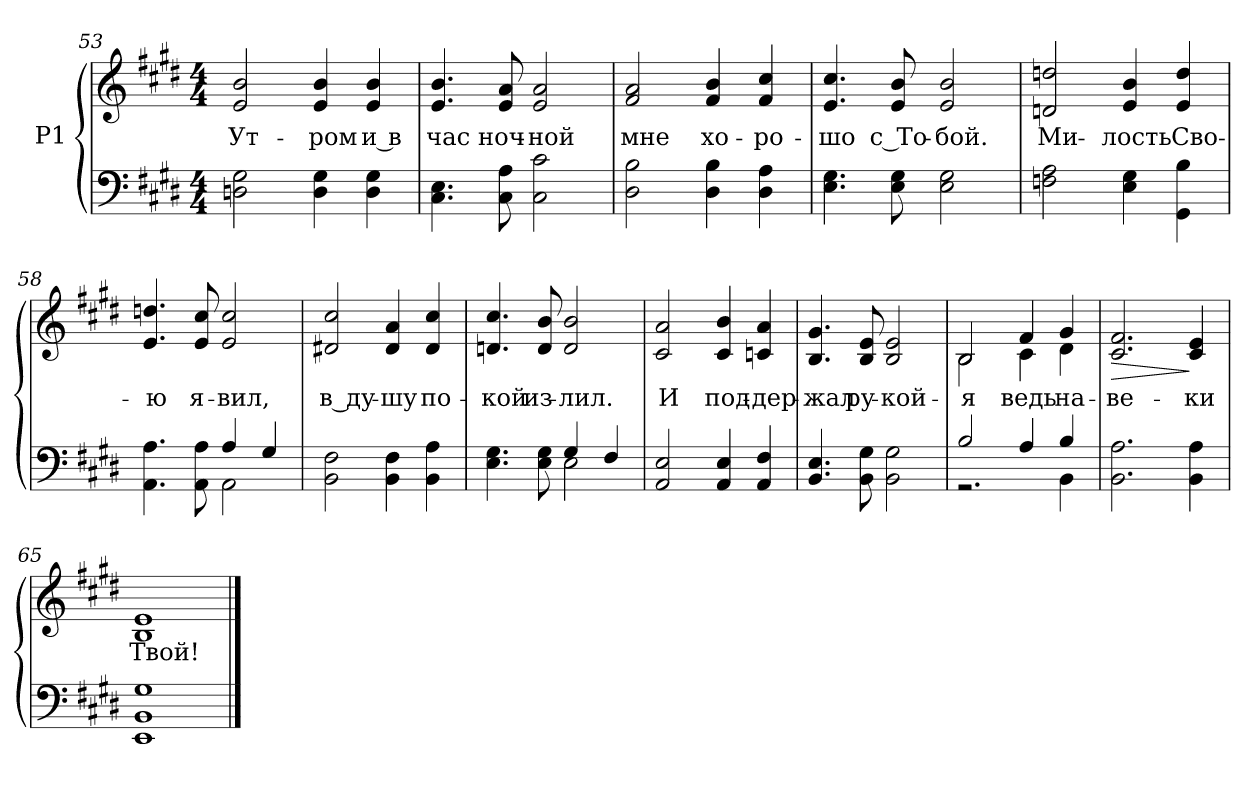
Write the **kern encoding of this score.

**kern	**kern	**text	**dynam
*part1	*part1	*part1	*part1
*staff2	*staff1	*staff1	*staff1/2
*I"P1	*	*	*
*clefF4	*clefG2	*	*
*k[f#c#g#d#]	*k[f#c#g#d#]	*	*
*E:	*E:	*	*
*M4/4	*M4/4	*	*
=53	=53	=53	=53
!	!	!LO:LY:b:color=#000000	!
2Dni\ 2G#i	2ei/ 2bi	Ут-	.
!	!	!LO:LY:b:color=#000000	!
4Di\ 4G#i	4ei/ 4bi	-ром	.
!	!	!LO:LY:b:color=#000000	!
4Di\ 4G#i	4ei/ 4bi	и в	.
=54	=54	=54	=54
!	!	!LO:LY:b:color=#000000	!
4.C#i\ 4.Ei	4.ei/ 4.bi	час	.
!	!	!LO:LY:b:color=#000000	!
8C#i\ 8Ai	8ei/ 8ai	ноч-	.
!	!	!LO:LY:b:color=#000000	!
2C#i\ 2c#i	2ei/ 2ai	-ной	.
=55	=55	=55	=55
!	!	!LO:LY:b:color=#000000	!
2D#i\ 2Bi	2f#i/ 2ai	мне	.
!	!	!LO:LY:b:color=#000000	!
4D#i\ 4Bi	4f#i/ 4bi	хо-	.
!	!	!LO:LY:b:color=#000000	!
4D#i\ 4Ai	4f#i/ 4cc#i	-ро-	.
=56	=56	=56	=56
!	!	!LO:LY:b:color=#000000	!
4.Ei\ 4.G#i	4.ei/ 4.cc#i	-шо	.
!	!	!LO:LY:b:color=#000000	!
8Ei\ 8G#i	8ei/ 8bi	с То-	.
!	!	!LO:LY:b:color=#000000	!
2Ei\ 2G#i	2ei/ 2bi	-бой.	.
!!LO:LB:g=z
=57	=57	=57	=57
!	!	!LO:LY:b:color=#000000	!
2Fni\ 2Ai	2dni/ 2ddni	Ми-	.
!	!	!LO:LY:b:color=#000000	!
4Ei\ 4G#i	4ei/ 4bi	-лость	.
!	!	!LO:LY:b:color=#000000	!
4GG#i\ 4Bi	4ei/ 4ddi	Сво-	.
=58	=58	=58	=58
*^	*	*	*
!	!	!	!LO:LY:b:color=#000000	!
*	*	*^	*	*
4.AAi\ 4.Ai	2ryy	4.ei/ 4.ddni	2ryy	-ю	.
!	!	!	!	!LO:LY:b:color=#000000	!
8AAi\ 8Ai	.	8ei/ 8cc#i	.	я-	.
!	!	!	!	!LO:LY:b:color=#000000	!
4Ai/	2AAi\	2ei/ 2cc#i	2ryy	-вил,	.
4G#i/	.	.	.	.	.
*v	*v	*	*	*	*
*	*v	*v	*	*
=59	=59	=59	=59
!	!	!LO:LY:b:color=#000000	!
2BBi\ 2F#i	2d#Xi/ 2cc#i	в ду-	.
!	!	!LO:LY:b:color=#000000	!
4BBi\ 4F#i	4d#i/ 4ai	-шу	.
!	!	!LO:LY:b:color=#000000	!
4BBi\ 4Ai	4d#i/ 4cc#i	по-	.
=60	=60	=60	=60
*^	*	*	*
!	!	!	!LO:LY:b:color=#000000	!
4.Ei\ 4.G#i	2ryy	4.dni/ 4.cc#i	-кой	.
!	!	!	!LO:LY:b:color=#000000	!
8Ei\ 8G#i	.	8di/ 8bi	из-	.
!	!	!	!LO:LY:b:color=#000000	!
4G#i/	2Ei\	2di/ 2bi	-лил.	.
4F#i/	.	.	.	.
*v	*v	*	*	*
!!LO:LB:g=z
=61	=61	=61	=61
!	!	!LO:LY:b:color=#000000	!
2AAi/ 2Ei	2c#i/ 2ai	И	.
!	!	!LO:LY:b:color=#000000	!
4AAi/ 4Ei	4c#i/ 4bi	под-	.
!	!	!LO:LY:b:color=#000000	!
4AAi/ 4F#i	4cni/ 4ai	-дер-	.
=62	=62	=62	=62
!	!	!LO:LY:b:color=#000000	!
4.BBi/ 4.Ei	4.Bi/ 4.g#i	-жал	.
!	!	!LO:LY:b:color=#000000	!
8BBi\ 8G#i	8Bi/ 8ei	ру-	.
!	!	!LO:LY:b:color=#000000	!
2BBi\ 2G#i	2Bi/ 2ei	-кой-	.
=63	=63	=63	=63
*^	*	*	*
!	!	!	!LO:LY:b:color=#000000	!
*	*	*^	*	*
2Bi/	2.r	2Bi/	2Bi\	-я	.
!	!	!	!	!LO:LY:b:color=#000000	!
4Ai/	.	4f#i/	4c#i\	ведь	.
!	!	!	!	!LO:LY:b:color=#000000	!
4Bi/	4BBi\	4g#i/	4d#i\	на-	.
*v	*v	*	*	*	*
*	*v	*v	*	*
=64	=64	=64	=64
*^	*^	*	*
!	!	!LO:TX:t=rit.	!	!	!
!	!	!	!	!LO:LY:b:color=#000000	!LO:HP:b
*v	*v	*	*	*	*
*	*v	*v	*	*
2.BBi\ 2.Ai	2.c#i/ 2.f#i	-ве-	>
!	!	!LO:LY:b:color=#000000	!
4BBi\ 4Ai	4c#i/ 4ei	-ки	] ] ]
=65	=65	=65	=65
!	!	!LO:LY:b:color=#000000	!
*	*^	*	*
1EEi 1BBi 1G#i	1ei	1Bi	Твой!	.
*	*v	*v	*	*
==	==	==	==
*-	*-	*-	*-
